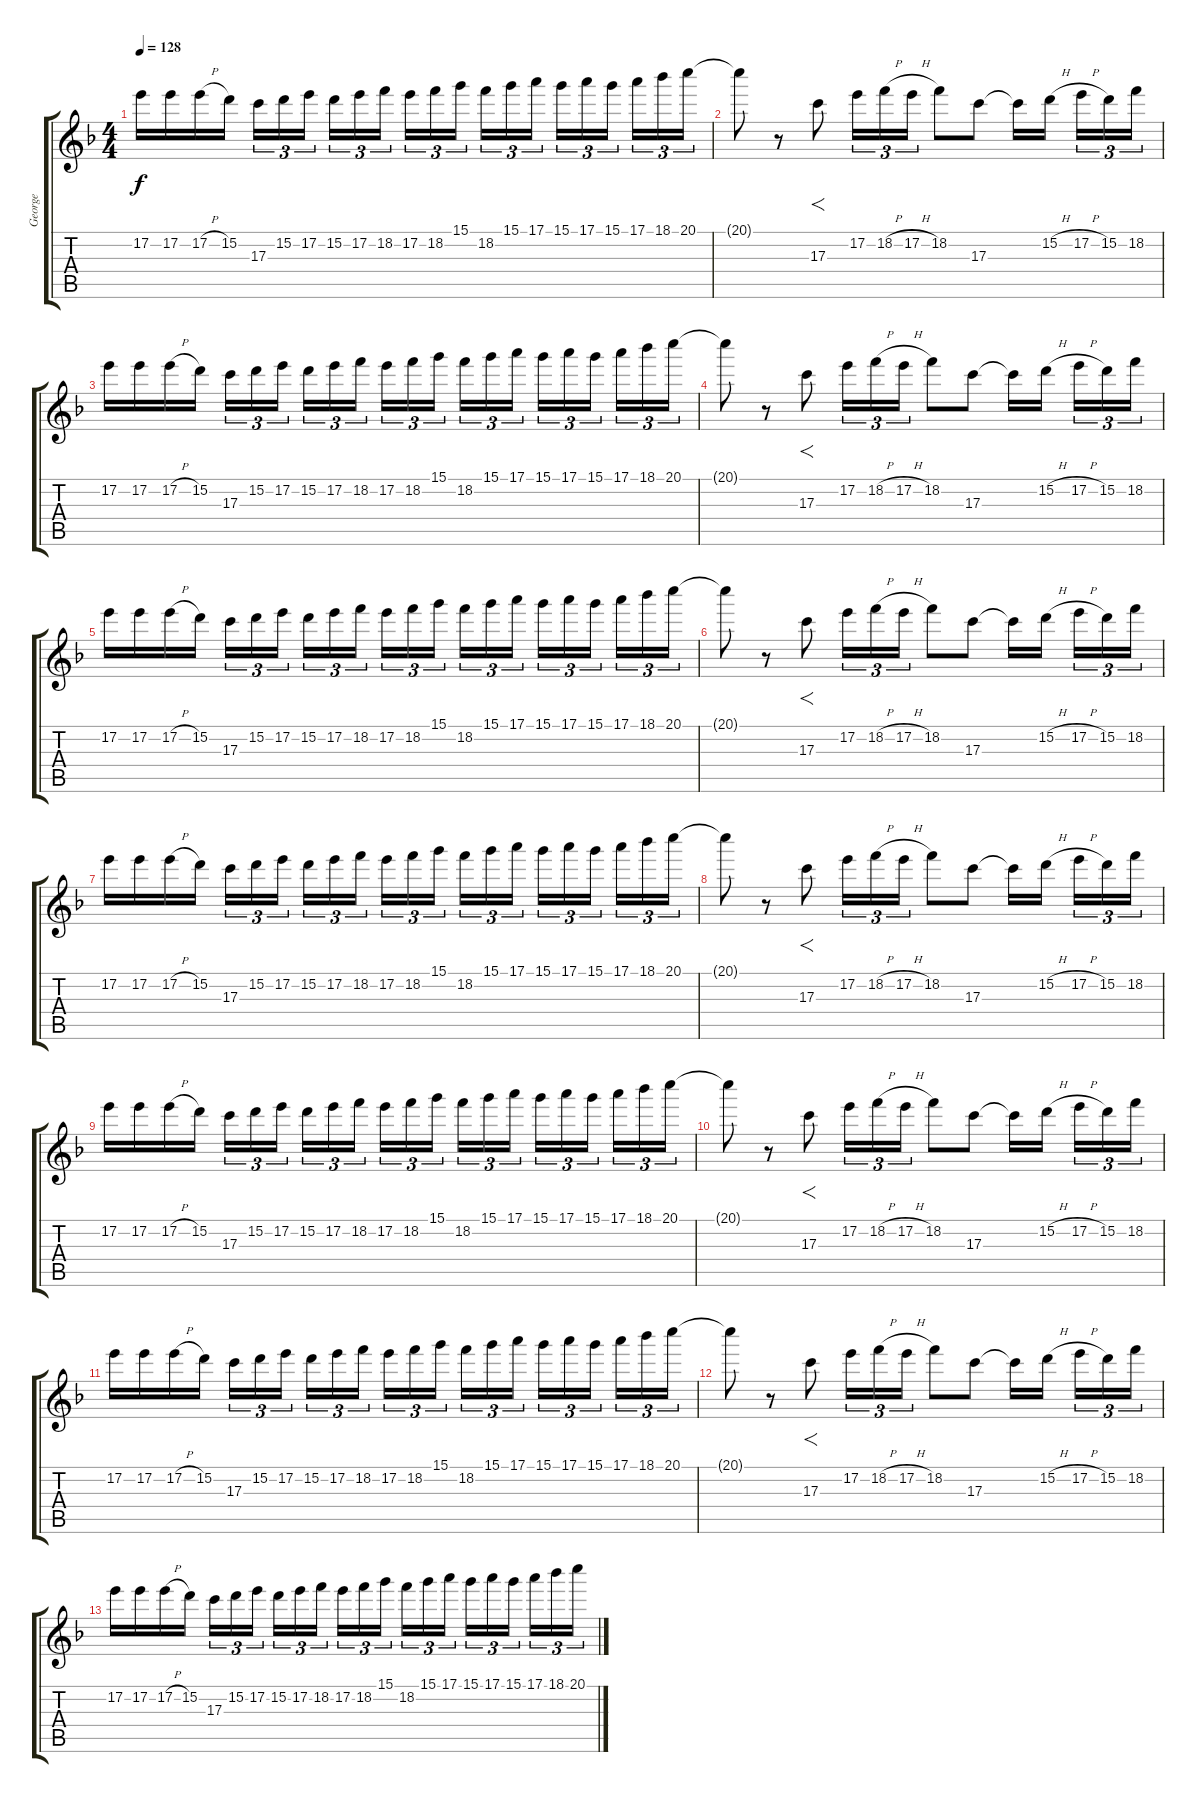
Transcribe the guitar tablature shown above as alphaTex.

\track ("George" "George") {instrument distortionguitar}
\staff {score tabs}
\tuning (E4 B3 G3 D3 A2 E2) {hide}
\ts (4 4)
\tempo 128
\clef g2
\ks f
17.2.16{dy f} 17.2.16 17.2{h}.16 15.2.16 17.3.16{tu (3 2)} 15.2.16{tu (3 2)} 17.2.16{tu (3 2)} 15.2.16{tu (3 2)} 17.2.16{tu (3 2)} 18.2.16{tu (3 2)} 17.2.16{tu (3 2)} 18.2.16{tu (3 2)} 15.1.16{tu (3 2)} 18.2.16{tu (3 2)} 15.1.16{tu (3 2)} 17.1.16{tu (3 2)} 15.1.16{tu (3 2)} 17.1.16{tu (3 2)} 15.1.16{tu (3 2)} 17.1.16{tu (3 2)} 18.1.16{tu (3 2)} 20.1.16{tu (3 2)} |
20.1{t}.8 r.8 17.3.8{f} 17.2.16{tu (3 2)} 18.2{h}.16{tu (3 2)} 17.2{h}.16{tu (3 2)} 18.2.8 17.3.8 17.3{t}.16 15.2{h}.16 17.2{h}.16{tu (3 2)} 15.2.16{tu (3 2)} 18.2.16{tu (3 2)} |
17.2.16 17.2.16 17.2{h}.16 15.2.16 17.3.16{tu (3 2)} 15.2.16{tu (3 2)} 17.2.16{tu (3 2)} 15.2.16{tu (3 2)} 17.2.16{tu (3 2)} 18.2.16{tu (3 2)} 17.2.16{tu (3 2)} 18.2.16{tu (3 2)} 15.1.16{tu (3 2)} 18.2.16{tu (3 2)} 15.1.16{tu (3 2)} 17.1.16{tu (3 2)} 15.1.16{tu (3 2)} 17.1.16{tu (3 2)} 15.1.16{tu (3 2)} 17.1.16{tu (3 2)} 18.1.16{tu (3 2)} 20.1.16{tu (3 2)} |
20.1{t}.8 r.8 17.3.8{f} 17.2.16{tu (3 2)} 18.2{h}.16{tu (3 2)} 17.2{h}.16{tu (3 2)} 18.2.8 17.3.8 17.3{t}.16 15.2{h}.16 17.2{h}.16{tu (3 2)} 15.2.16{tu (3 2)} 18.2.16{tu (3 2)} |
17.2.16 17.2.16 17.2{h}.16 15.2.16 17.3.16{tu (3 2)} 15.2.16{tu (3 2)} 17.2.16{tu (3 2)} 15.2.16{tu (3 2)} 17.2.16{tu (3 2)} 18.2.16{tu (3 2)} 17.2.16{tu (3 2)} 18.2.16{tu (3 2)} 15.1.16{tu (3 2)} 18.2.16{tu (3 2)} 15.1.16{tu (3 2)} 17.1.16{tu (3 2)} 15.1.16{tu (3 2)} 17.1.16{tu (3 2)} 15.1.16{tu (3 2)} 17.1.16{tu (3 2)} 18.1.16{tu (3 2)} 20.1.16{tu (3 2)} |
20.1{t}.8 r.8 17.3.8{f} 17.2.16{tu (3 2)} 18.2{h}.16{tu (3 2)} 17.2{h}.16{tu (3 2)} 18.2.8 17.3.8 17.3{t}.16 15.2{h}.16 17.2{h}.16{tu (3 2)} 15.2.16{tu (3 2)} 18.2.16{tu (3 2)} |
17.2.16 17.2.16 17.2{h}.16 15.2.16 17.3.16{tu (3 2)} 15.2.16{tu (3 2)} 17.2.16{tu (3 2)} 15.2.16{tu (3 2)} 17.2.16{tu (3 2)} 18.2.16{tu (3 2)} 17.2.16{tu (3 2)} 18.2.16{tu (3 2)} 15.1.16{tu (3 2)} 18.2.16{tu (3 2)} 15.1.16{tu (3 2)} 17.1.16{tu (3 2)} 15.1.16{tu (3 2)} 17.1.16{tu (3 2)} 15.1.16{tu (3 2)} 17.1.16{tu (3 2)} 18.1.16{tu (3 2)} 20.1.16{tu (3 2)} |
20.1{t}.8{volume 0} r.8 17.3.8{f} 17.2.16{tu (3 2)} 18.2{h}.16{tu (3 2)} 17.2{h}.16{tu (3 2)} 18.2.8 17.3.8 17.3{t}.16 15.2{h}.16 17.2{h}.16{tu (3 2)} 15.2.16{tu (3 2)} 18.2.16{tu (3 2)} |
17.2.16 17.2.16 17.2{h}.16 15.2.16 17.3.16{tu (3 2)} 15.2.16{tu (3 2)} 17.2.16{tu (3 2)} 15.2.16{tu (3 2)} 17.2.16{tu (3 2)} 18.2.16{tu (3 2)} 17.2.16{tu (3 2)} 18.2.16{tu (3 2)} 15.1.16{tu (3 2)} 18.2.16{tu (3 2)} 15.1.16{tu (3 2)} 17.1.16{tu (3 2)} 15.1.16{tu (3 2)} 17.1.16{tu (3 2)} 15.1.16{tu (3 2)} 17.1.16{tu (3 2)} 18.1.16{tu (3 2)} 20.1.16{tu (3 2)} |
20.1{t}.8 r.8 17.3.8{f} 17.2.16{tu (3 2)} 18.2{h}.16{tu (3 2)} 17.2{h}.16{tu (3 2)} 18.2.8 17.3.8 17.3{t}.16 15.2{h}.16 17.2{h}.16{tu (3 2)} 15.2.16{tu (3 2)} 18.2.16{tu (3 2)} |
17.2.16 17.2.16 17.2{h}.16 15.2.16 17.3.16{tu (3 2)} 15.2.16{tu (3 2)} 17.2.16{tu (3 2)} 15.2.16{tu (3 2)} 17.2.16{tu (3 2)} 18.2.16{tu (3 2)} 17.2.16{tu (3 2)} 18.2.16{tu (3 2)} 15.1.16{tu (3 2)} 18.2.16{tu (3 2)} 15.1.16{tu (3 2)} 17.1.16{tu (3 2)} 15.1.16{tu (3 2)} 17.1.16{tu (3 2)} 15.1.16{tu (3 2)} 17.1.16{tu (3 2)} 18.1.16{tu (3 2)} 20.1.16{tu (3 2)} |
20.1{t}.8 r.8 17.3.8{f} 17.2.16{tu (3 2)} 18.2{h}.16{tu (3 2)} 17.2{h}.16{tu (3 2)} 18.2.8 17.3.8 17.3{t}.16 15.2{h}.16 17.2{h}.16{tu (3 2)} 15.2.16{tu (3 2)} 18.2.16{tu (3 2)} |
17.2.16 17.2.16 17.2{h}.16 15.2.16 17.3.16{tu (3 2)} 15.2.16{tu (3 2)} 17.2.16{tu (3 2)} 15.2.16{tu (3 2)} 17.2.16{tu (3 2)} 18.2.16{tu (3 2)} 17.2.16{tu (3 2)} 18.2.16{tu (3 2)} 15.1.16{tu (3 2)} 18.2.16{tu (3 2)} 15.1.16{tu (3 2)} 17.1.16{tu (3 2)} 15.1.16{tu (3 2)} 17.1.16{tu (3 2)} 15.1.16{tu (3 2)} 17.1.16{tu (3 2)} 18.1.16{tu (3 2)} 20.1.16{tu (3 2)}
